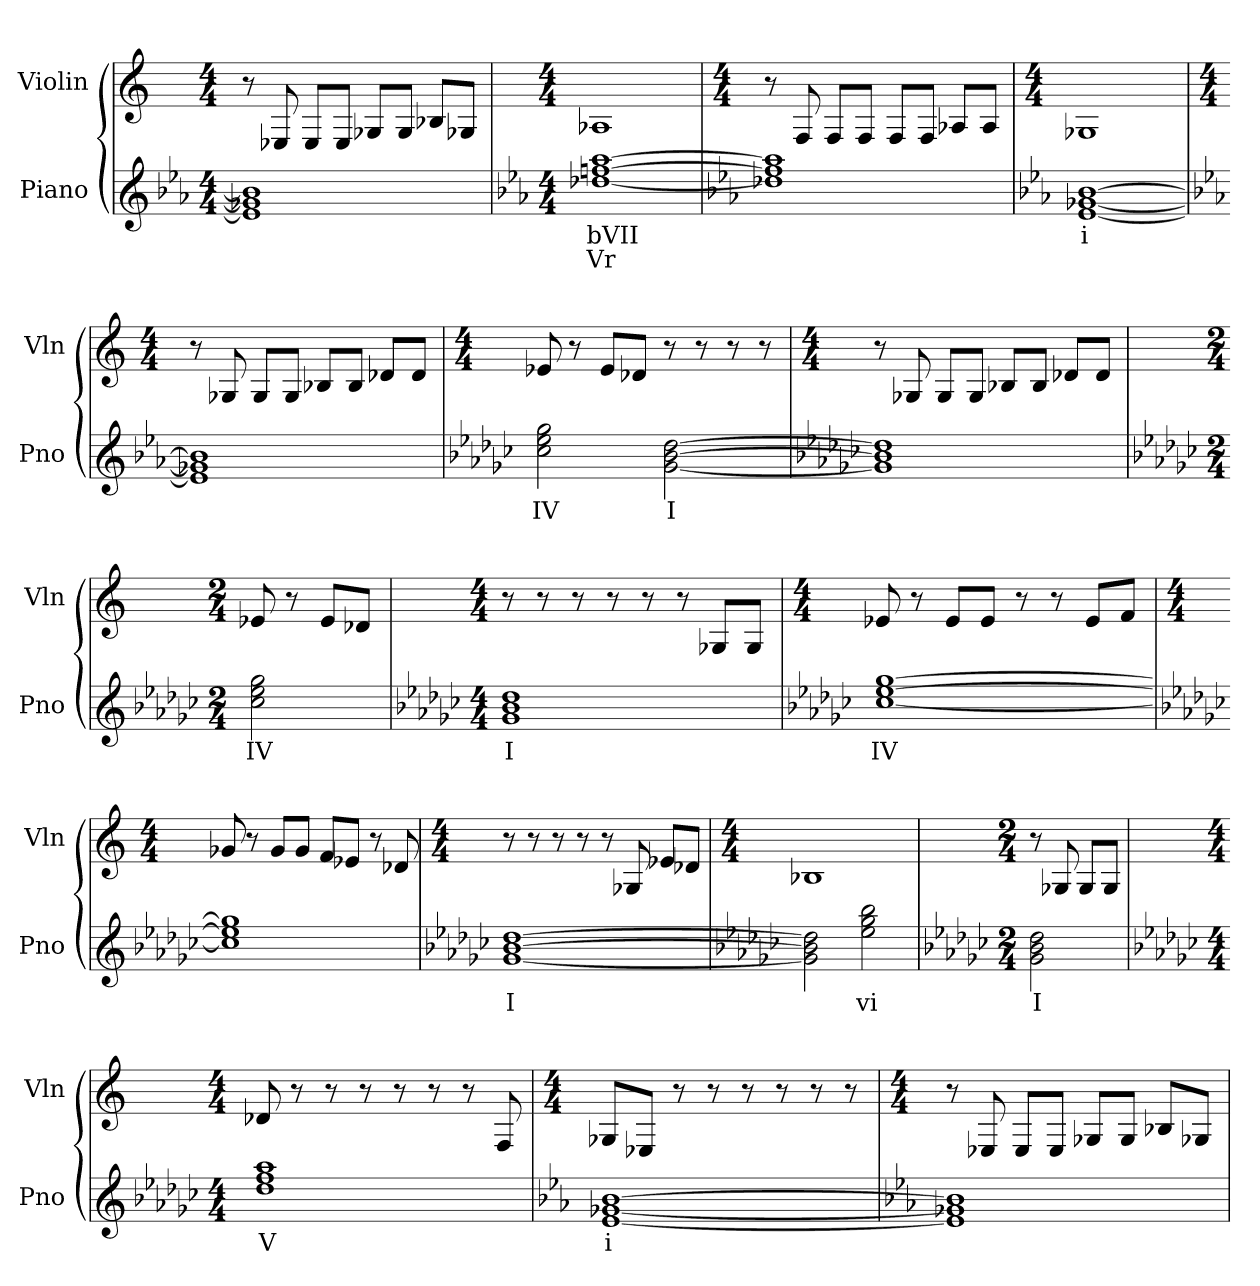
**kern	**text	**text	**kern
*part2	*part2	*part2	*part1
*staff2	*staff2	*staff2	*staff1
*I"Piano	*	*	*I"Violin
*I'Pno	*	*	*I'Vln
*k[b-e-a-]	*	*	*
*E-:	*	*	*
*M4/4	*	*	*M4/4
=	=	=	=
1e-] 1g-X] 1b-]	.	.	8r
.	.	.	8E-X
.	.	.	8E-L
.	.	.	8E-J
.	.	.	8G-XL
.	.	.	8G-J
.	.	.	8B-XL
.	.	.	8G-XJ
=	=	=	=
*k[b-e-a-]	*	*	*
*E-:	*	*	*
*M4/4	*	*	*M4/4
[1dd-X [1ffn [1aa-	bVII	Vr	1A-X
=	=	=	=
*k[b-e-a-]	*	*	*
*E-:	*	*	*
*	*	*	*M4/4
1dd-X] 1ffn] 1aa-]	.	.	8r
.	.	.	8F
.	.	.	8FL
.	.	.	8FJ
.	.	.	8FL
.	.	.	8FJ
.	.	.	8A-XL
.	.	.	8A-J
=	=	=	=
*k[b-e-a-]	*	*	*
*E-:	*	*	*
*	*	*	*M4/4
[1e- [1g-X [1b-	i	.	1G-X
=	=	=	=
*k[b-e-a-]	*	*	*
*E-:	*	*	*
*	*	*	*M4/4
1e-] 1g-X] 1b-]	.	.	8r
.	.	.	8G-X
.	.	.	8G-L
.	.	.	8G-J
.	.	.	8B-XL
.	.	.	8B-J
.	.	.	8d-XL
.	.	.	8d-J
=	=	=	=
*k[b-e-a-d-g-c-]	*	*	*
*G-:	*	*	*
*	*	*	*M4/4
2cc- 2ee- 2gg-	IV	.	8e-X
.	.	.	8r
.	.	.	8e-L
.	.	.	8d-XJ
[2g- [2b- [2dd-	I	.	8r
.	.	.	8r
.	.	.	8r
.	.	.	8r
=	=	=	=
*k[b-e-a-d-g-c-]	*	*	*
*G-:	*	*	*
*	*	*	*M4/4
1g-] 1b-] 1dd-]	.	.	8r
.	.	.	8G-X
.	.	.	8G-L
.	.	.	8G-J
.	.	.	8B-XL
.	.	.	8B-J
.	.	.	8d-XL
.	.	.	8d-J
=	=	=	=
*k[b-e-a-d-g-c-]	*	*	*
*G-:	*	*	*
*M2/4	*	*	*M2/4
2cc- 2ee- 2gg-	IV	.	8e-X
.	.	.	8r
.	.	.	8e-L
.	.	.	8d-XJ
=	=	=	=
*k[b-e-a-d-g-c-]	*	*	*
*G-:	*	*	*
*M4/4	*	*	*M4/4
1g- 1b- 1dd-	I	.	8r
.	.	.	8r
.	.	.	8r
.	.	.	8r
.	.	.	8r
.	.	.	8r
.	.	.	8G-XL
.	.	.	8G-J
=	=	=	=
*k[b-e-a-d-g-c-]	*	*	*
*G-:	*	*	*
*	*	*	*M4/4
[1cc- [1ee- [1gg-	IV	.	8e-X
.	.	.	8r
.	.	.	8e-L
.	.	.	8e-J
.	.	.	8r
.	.	.	8r
.	.	.	8e-L
.	.	.	8fJ
=	=	=	=
*k[b-e-a-d-g-c-]	*	*	*
*G-:	*	*	*
*	*	*	*M4/4
1cc-] 1ee-] 1gg-]	.	.	8g-X
.	.	.	8r
.	.	.	8g-L
.	.	.	8g-J
.	.	.	8fL
.	.	.	8e-XJ
.	.	.	8r
.	.	.	8d-X
=	=	=	=
*k[b-e-a-d-g-c-]	*	*	*
*G-:	*	*	*
*	*	*	*M4/4
[1g- [1b- [1dd-	I	.	8r
.	.	.	8r
.	.	.	8r
.	.	.	8r
.	.	.	8r
.	.	.	8G-X
.	.	.	8e-XL
.	.	.	8d-XJ
=	=	=	=
*k[b-e-a-d-g-c-]	*	*	*
*G-:	*	*	*
*	*	*	*M4/4
2g-] 2b-] 2dd-]	.	.	1B-X
2ee- 2gg- 2bb-	vi	.	.
=	=	=	=
*k[b-e-a-d-g-c-]	*	*	*
*G-:	*	*	*
*M2/4	*	*	*M2/4
2g- 2b- 2dd-	I	.	8r
.	.	.	8G-X
.	.	.	8G-L
.	.	.	8G-J
=	=	=	=
*k[b-e-a-d-g-c-]	*	*	*
*G-:	*	*	*
*M4/4	*	*	*M4/4
1dd- 1ff 1aa-	V	.	8d-X
.	.	.	8r
.	.	.	8r
.	.	.	8r
.	.	.	8r
.	.	.	8r
.	.	.	8r
.	.	.	8F
=	=	=	=
*k[b-e-a-]	*	*	*
*E-:	*	*	*
*	*	*	*M4/4
[1e- [1g-X [1b-	i	.	8G-XL
.	.	.	8E-XJ
.	.	.	8r
.	.	.	8r
.	.	.	8r
.	.	.	8r
.	.	.	8r
.	.	.	8r
=	=	=	=
*k[b-e-a-]	*	*	*
*E-:	*	*	*
*	*	*	*M4/4
1e-] 1g-X] 1b-]	.	.	8r
.	.	.	8E-X
.	.	.	8E-L
.	.	.	8E-J
.	.	.	8G-XL
.	.	.	8G-J
.	.	.	8B-XL
.	.	.	8G-XJ
=	=	=	=
*-	*-	*-	*-
